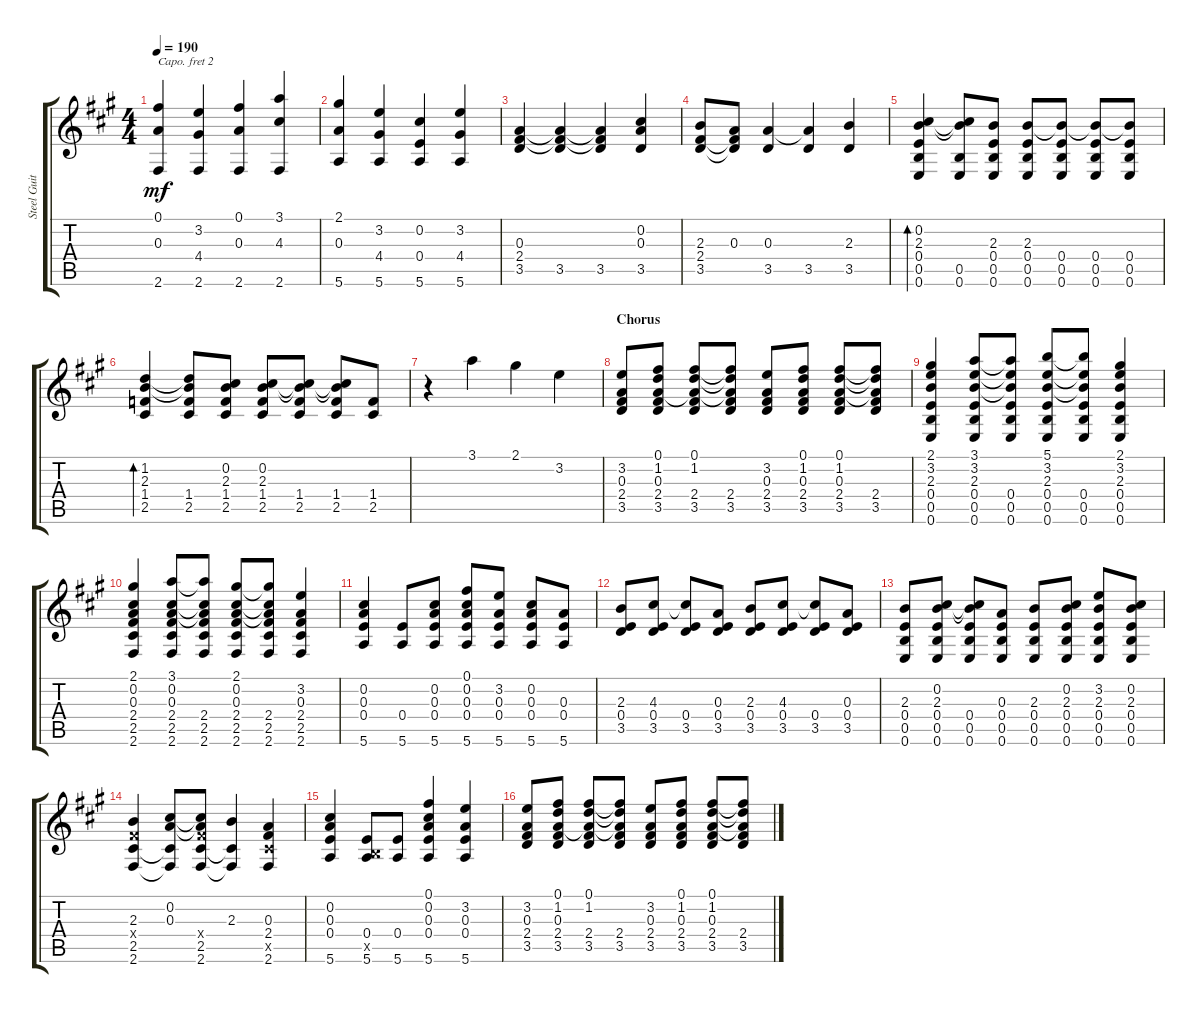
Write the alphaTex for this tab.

\track ("Steel Guitar" "Steel Guit") {instrument acousticguitarsteel}
\staff {score tabs}
\capo 2
\tuning (E4 B3 G3 D3 A2 D2) {hide}
\ts (4 4)
\tempo 190
\clef g2
\ks f#minor
(0.1 0.3 2.6).4{dy mf} (3.2 4.4 2.6).4 (0.1 0.3 2.6).4 (3.1 4.3 2.6).4 |
(2.1 0.3 5.6).4 (3.2 4.4 5.6).4 (0.2 0.4 5.6).4 (3.2 4.4 5.6).4 |
(0.3 2.4 3.5).4 (0.3{t} 2.4{t} 3.5).4 (0.3{t} 2.4{t} 3.5).4 (0.2 0.3 3.5).4 |
(2.3 2.4 3.5).8 (0.3 2.4{t} 3.5{t}).8 (0.3 3.5).4 (0.3{t} 3.5).4 (2.3 3.5).4 |
(0.2 2.3 0.4 0.5 0.6).4{bd 60} (0.2{t} 2.3{t} 0.5 0.6).8 (2.3 0.4 0.5 0.6).8 (2.3 0.4 0.5 0.6).8 (2.3{t} 0.4 0.5 0.6).8 (2.3{t} 0.4 0.5 0.6).8 (2.3{t} 0.4 0.5 0.6).8 |
(1.2 2.3 1.4 2.5).4{bd 60} (1.2{t} 2.3{t} 1.4 2.5).8 (0.2 2.3 1.4 2.5).8 (0.2 2.3 1.4 2.5).8 (0.2{t} 2.3{t} 1.4 2.5).8 (0.2{t} 2.3{t} 1.4 2.5).8 (1.4 2.5).8 |
r.4 3.1.4 2.1.4 3.2.4 |
\section ("" "Chorus")
(3.2 0.3 2.4 3.5).8 (0.1 1.2 0.3 2.4 3.5).8 (0.1 1.2 0.3{t} 2.4 3.5).8 (0.1{t} 1.2{t} 0.3{t} 2.4 3.5).8 (3.2 0.3 2.4 3.5).8 (0.1 1.2 0.3 2.4 3.5).8 (0.1 1.2 0.3 2.4 3.5).8 (0.1{t} 1.2{t} 0.3{t} 2.4 3.5).8 |
(2.1 3.2 2.3 0.4 0.5 0.6).4 (3.1 3.2 2.3 0.4 0.5 0.6).8 (3.1{t} 3.2{t} 2.3{t} 0.4 0.5 0.6).8 (5.1 3.2 2.3 0.4 0.5 0.6).8 (5.1{t} 3.2{t} 2.3{t} 0.4 0.5 0.6).8 (2.1 3.2 2.3 0.4 0.5 0.6).4 |
(2.1 0.2 0.3 2.4 2.5 2.6).4 (3.1 0.2 0.3 2.4 2.5 2.6).8 (3.1{t} 0.2{t} 0.3{t} 2.4 2.5 2.6).8 (2.1 0.2 0.3 2.4 2.5 2.6).8 (2.1{t} 0.2{t} 0.3{t} 2.4 2.5 2.6).8 (3.2 0.3 2.4 2.5 2.6).4 |
(0.2 0.3 0.4 5.6).4 (0.4 5.6).8 (0.2 0.3 0.4 5.6).8 (0.1 0.2 0.3 0.4 5.6).8 (3.2 0.3 0.4 5.6).8 (0.2 0.3 0.4 5.6).8 (0.3 0.4 5.6).8 |
(2.3 0.4 3.5).8 (4.3 0.4 3.5).8 (4.3{t} 0.4 3.5).8 (0.3 0.4 3.5).8 (2.3 0.4 3.5).8 (4.3 0.4 3.5).8 (4.3{t} 0.4 3.5).8 (0.3 0.4 3.5).8 |
(2.3 0.4 0.5 0.6).8 (0.2 2.3 0.4 0.5 0.6).8 (0.2{t} 2.3{t} 0.4 0.5 0.6).8 (0.3 0.4 0.5 0.6).8 (2.3 0.4 0.5 0.6).8 (0.2 2.3 0.4 0.5 0.6).8 (3.2 2.3 0.4 0.5 0.6).8 (0.2 2.3 0.4 0.5 0.6).8 |
(2.3 2.4{x} 2.5 2.6).4 (0.2 0.3 2.5{t} 2.6{t}).8 (0.2{t} 0.3{t} 2.4{x} 2.5 2.6).8 (2.3 2.5{t} 2.6{t}).4 (0.3 2.4 2.5{x} 2.6).4 |
(0.2 0.3 0.4 5.6).4 (0.4 0.5{x} 5.6).8 (0.4 5.6).8 (0.1 0.2 0.3 0.4 5.6).4 (3.2 0.3 0.4 5.6).4 |
(3.2 0.3 2.4 3.5).8 (0.1 1.2 0.3 2.4 3.5).8 (0.1 1.2 0.3{t} 2.4 3.5).8 (0.1{t} 1.2{t} 0.3{t} 2.4 3.5).8 (3.2 0.3 2.4 3.5).8 (0.1 1.2 0.3 2.4 3.5).8 (0.1 1.2 0.3 2.4 3.5).8 (0.1{t} 1.2{t} 0.3{t} 2.4 3.5).8
